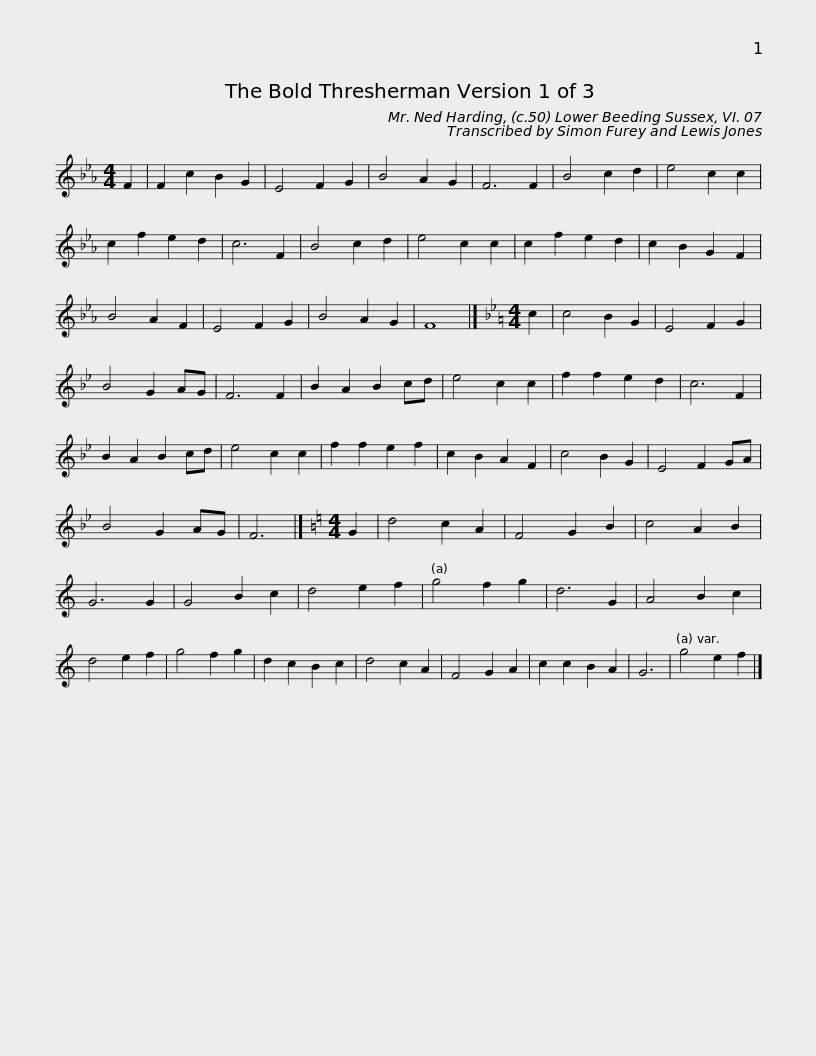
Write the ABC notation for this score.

X:1
L:1/8
M:4/4
I:linebreak $
K:Eb
V:1 treble
V:1
 F2 | F2 c2 B2 G2 | E4 F2 G2 | B4 A2 G2 | F6 F2 | %5
 B4 c2 d2 |$ e4 c2 c2 | c2 f2 e2 d2 | c6 F2 | B4 c2 d2 | %10
 e4 c2 c2 | c2 f2 e2 d2 |$ c2 B2 G2 F2 | B4 A2 F2 | E4 F2 G2 | %15
 B4 A2 G2 | F8 |][K:Bb][M:4/4] c2 | c4 B2 G2 | E4 F2 G2 | %20
 B4 G2 AG | F6 F2 | B2 A2 B2 cd |$ e4 c2 c2 | f2 f2 e2 d2 | %25
 c6 F2 | B2 A2 B2 cd | e4 c2 c2 |$ f2 f2 e2 f2 | c2 B2 A2 F2 | %30
 c4 B2 G2 | E4 F2 GA | B4 G2 AG | F6 |][K:C][M:4/4] G2 | %35
 d4 c2 A2 | F4 G2 B2 | c4 A2 B2 | G6 G2 | G4 B2 c2 |$ %40
 d4 e2 f2 | g4 f2 g2 | d6 G2 | A4 B2 c2 | d4 e2 f2 | %45
 g4 f2 g2 |$ d2 c2 B2 c2 | d4 c2 A2 | F4 G2 A2 | c2 c2 B2 A2 | %50
 G6 |$ g4 e2 f2 |] %52
